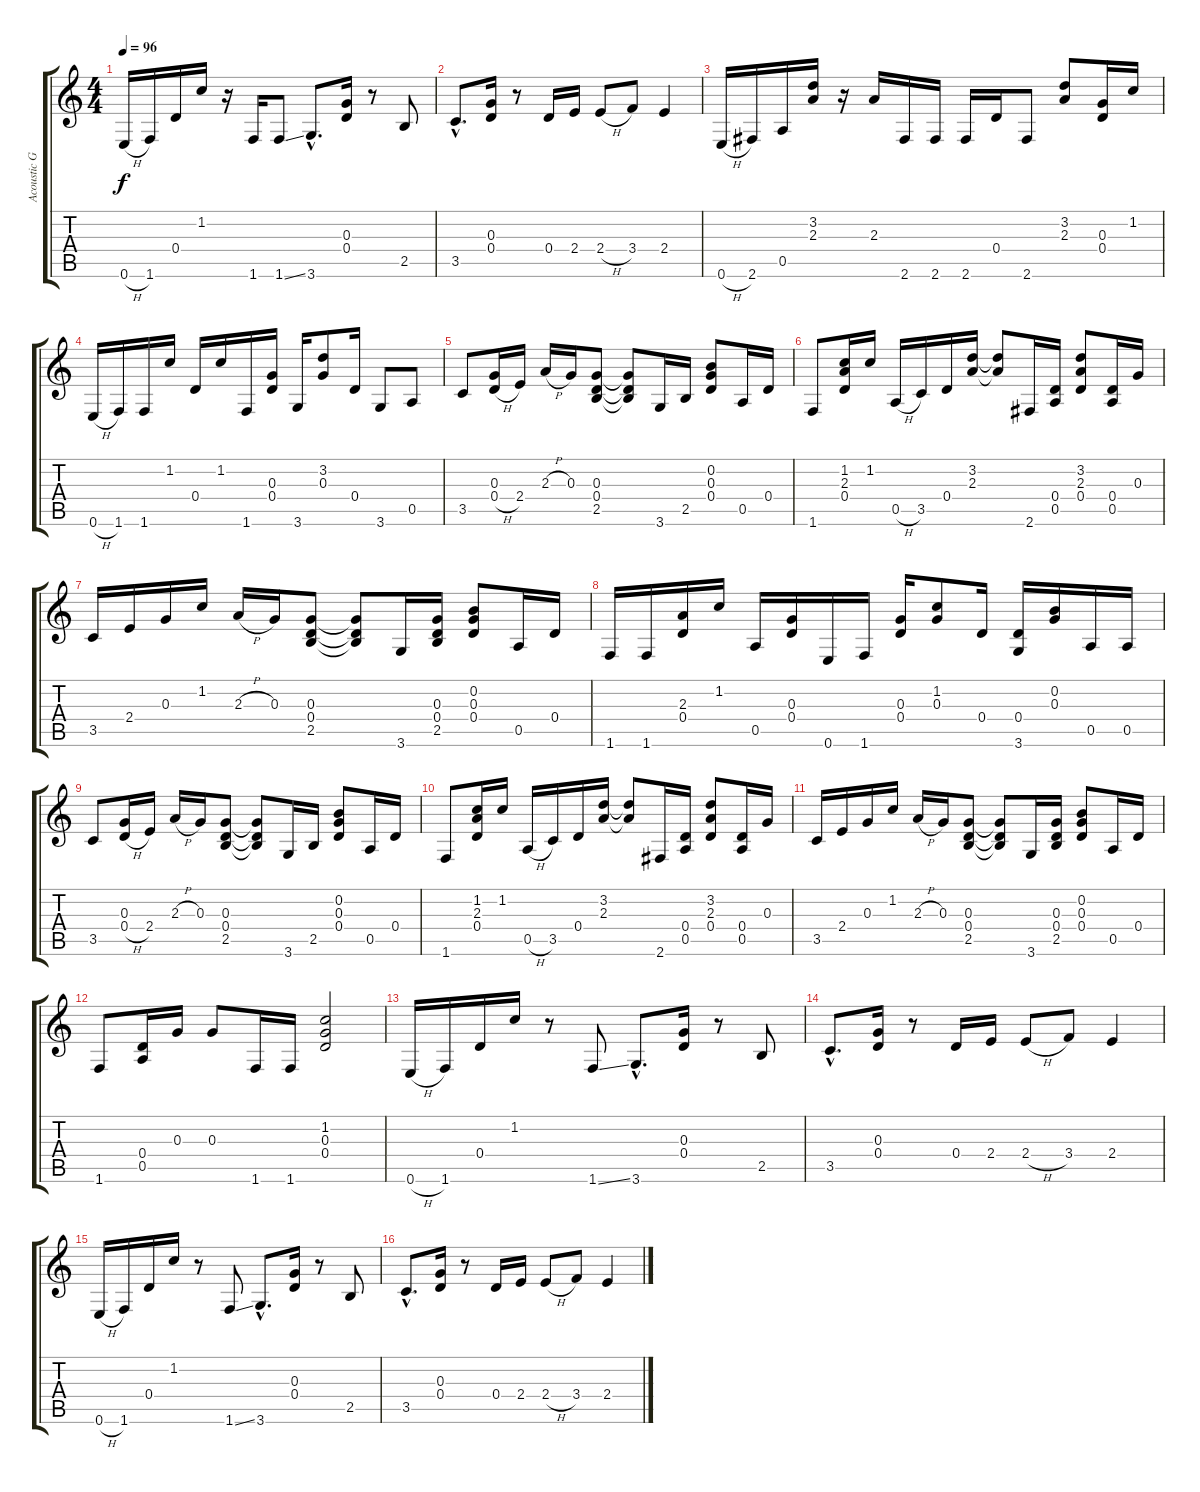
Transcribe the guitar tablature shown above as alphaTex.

\track ("Acoustic Guitar" "Acoustic G") {instrument acousticguitarsteel}
\staff {score tabs}
\tuning (E4 B3 G3 D3 A2 E2) {hide}
\ts (4 4)
\tempo 96
\clef g2
\ks c
0.6{h}.16{dy f} 1.6.16 0.4.16 1.2.16 r.16 1.6.16 1.6{ss}.8 3.6{hac}.8{d} (0.3 0.4).16 r.8 2.5.8 |
3.5{hac}.8{d} (0.3 0.4).16 r.8 0.4.16 2.4.16 2.4{h}.8 3.4.8 2.4.4 |
0.6{h}.16 2.6.16 0.5.16 (3.2 2.3).16 r.16 2.3.16 2.6.16 2.6.16 2.6.16 0.4.16 2.6.8 (3.2 2.3).8 (0.3 0.4).16 1.2.16 |
0.6{h}.16 1.6.16 1.6.16 1.2.16 0.4.16 1.2.16 1.6.16 (0.3 0.4).16 3.6.16 (3.2 0.3).8 0.4.16 3.6.8 0.5.8 |
3.5.8 (0.3 0.4{h}).16 2.4.16 2.3{h}.16 0.3.16 (0.3 0.4 2.5).8 (0.3{t} 0.4{t} 2.5{t}).8 3.6.16 2.5.16 (0.2 0.3 0.4).8 0.5.16 0.4.16 |
1.6.8 (1.2 2.3 0.4).16 1.2.16 0.5{h}.16 3.5.16 0.4.16 (3.2 2.3).16 (3.2{t} 2.3{t}).8 2.6.16 (0.4 0.5).16 (3.2 2.3 0.4).8 (0.4 0.5).16 0.3.16 |
3.5.16 2.4.16 0.3.16 1.2.16 2.3{h}.16 0.3.16 (0.3 0.4 2.5).8 (0.3{t} 0.4{t} 2.5{t}).8 3.6.16 (0.3 0.4 2.5).16 (0.2 0.3 0.4).8 0.5.16 0.4.16 |
1.6.16 1.6.16 (2.3 0.4).16 1.2.16 0.5.16 (0.3 0.4).16 0.6.16 1.6.16 (0.3 0.4).16 (1.2 0.3).8 0.4.16 (0.4 3.6).16 (0.2 0.3).16 0.5.16 0.5.16 |
3.5.8 (0.3 0.4{h}).16 2.4.16 2.3{h}.16 0.3.16 (0.3 0.4 2.5).8 (0.3{t} 0.4{t} 2.5{t}).8 3.6.16 2.5.16 (0.2 0.3 0.4).8 0.5.16 0.4.16 |
1.6.8 (1.2 2.3 0.4).16 1.2.16 0.5{h}.16 3.5.16 0.4.16 (3.2 2.3).16 (3.2{t} 2.3{t}).8 2.6.16 (0.4 0.5).16 (3.2 2.3 0.4).8 (0.4 0.5).16 0.3.16 |
3.5.16 2.4.16 0.3.16 1.2.16 2.3{h}.16 0.3.16 (0.3 0.4 2.5).8 (0.3{t} 0.4{t} 2.5{t}).8 3.6.16 (0.3 0.4 2.5).16 (0.2 0.3 0.4).8 0.5.16 0.4.16 |
1.6.8 (0.4 0.5).16 0.3.16 0.3.8 1.6.16 1.6.16 (1.2 0.3 0.4).2 |
0.6{h}.16 1.6.16 0.4.16 1.2.16 r.8 1.6{ss}.8 3.6{hac}.8{d} (0.3 0.4).16 r.8 2.5.8 |
3.5{hac}.8{d} (0.3 0.4).16 r.8 0.4.16 2.4.16 2.4{h}.8 3.4.8 2.4.4 |
0.6{h}.16 1.6.16 0.4.16 1.2.16 r.8 1.6{ss}.8 3.6{hac}.8{d} (0.3 0.4).16 r.8 2.5.8 |
3.5{hac}.8{d} (0.3 0.4).16 r.8 0.4.16 2.4.16 2.4{h}.8 3.4.8 2.4.4
